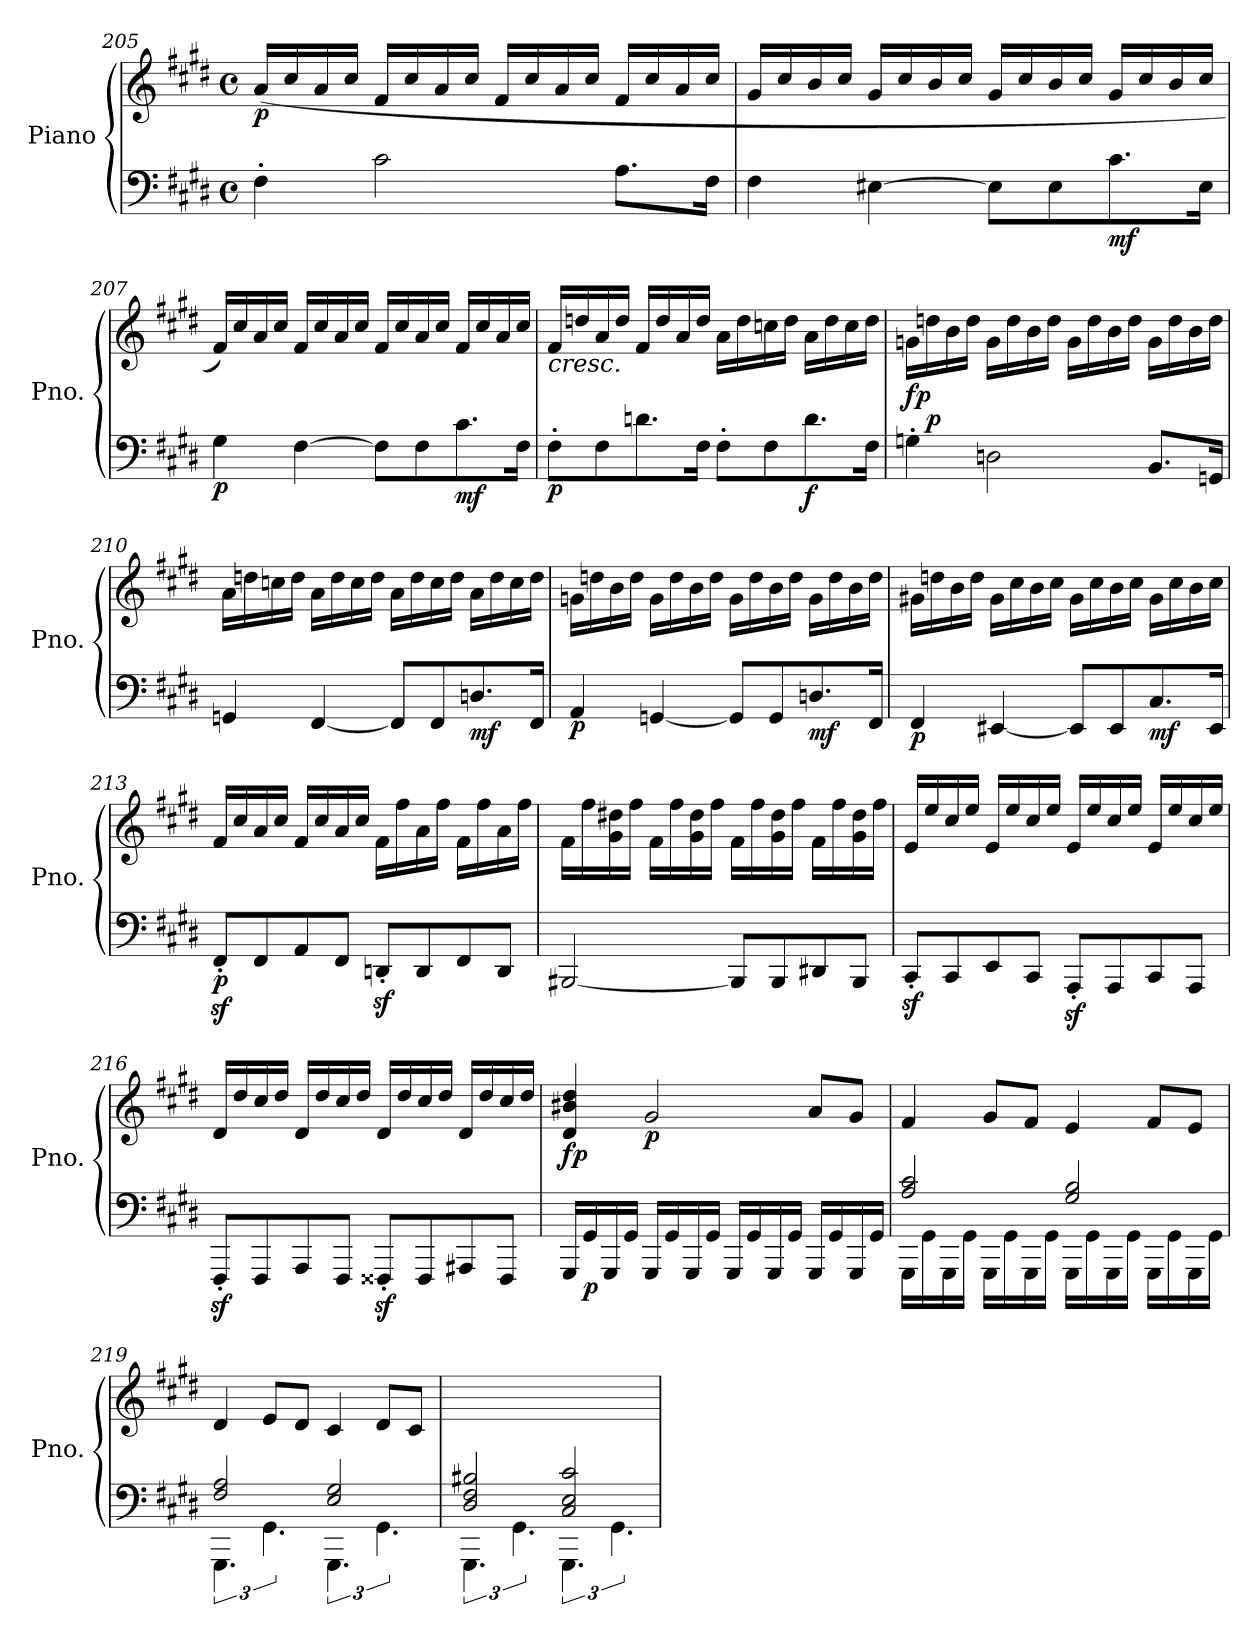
**kern	**kern	**dynam
*part1	*part1	*part1
*staff2	*staff1	*staff1/2
*I"Piano	*	*
*I'Pno.	*	*
*clefF4	*clefG2	*
*k[f#c#g#d#]	*k[f#c#g#d#]	*
*M4/4	*M4/4	*
*met(c)	*met(c)	*
=205	=205	=205
!	!	!LO:DY:b
4F#'\	(16a/LL	p
.	16cc#/	.
.	16a/	.
.	16cc#/JJ	.
2c#\	16f#/LL	.
.	16cc#/	.
.	16a/	.
.	16cc#/JJ	.
.	16f#/LL	.
.	16cc#/	.
.	16a/	.
.	16cc#/JJ	.
8.A\L	16f#/LL	.
.	16cc#/	.
.	16a/	.
16F#\Jk	16cc#/JJ	.
=206	=206	=206
4F#\	16g#/LL	.
.	16cc#/	.
.	16b/	.
.	16cc#/JJ	.
[4E#X\	16g#/LL	.
.	16cc#/	.
.	16b/	.
.	16cc#/JJ	.
8E#\L]	16g#/LL	.
.	16cc#/	.
8E#\	16b/	.
.	16cc#/JJ	.
!	!	!LO:DY:b=2
8.c#\	16g#/LL	mf
.	16cc#/	.
.	16b/	.
16E#\Jk	16cc#/JJ	.
!!LO:LB:g=z
=207	=207	=207
!	!	!LO:DY:b=2
4G#\	16f#/LL)	p
.	16cc#/	.
.	16a/	.
.	16cc#/JJ	.
[4F#\	16f#/LL	.
.	16cc#/	.
.	16a/	.
.	16cc#/JJ	.
8F#\L]	16f#/LL	.
.	16cc#/	.
8F#\	16a/	.
.	16cc#/JJ	.
!	!	!LO:DY:b=2
8.c#\	16f#/LL	mf
.	16cc#/	.
.	16a/	.
16F#\Jk	16cc#/JJ	.
=208	=208	=208
!	!	!LO:HP:b
!	!	!LO:DY:n=1:b=2
8F#'\L	16f#/LL	< p
.	16ddn/	.
8F#\	16a/	.
.	16dd/JJ	.
8.dn\	16f#/LL	.
.	16dd/	.
.	16a/	.
16F#\Jk	16dd/JJ	.
8F#'\L	16a\LL	.
.	16dd\	.
8F#\	16ccn\	.
.	16dd\JJ	.
!	!	!LO:DY:n=2:b=2
8.d\	16a\LL	f
.	16dd\	.
.	16cc\	.
16F#\Jk	16dd\JJ	.
.	.	[
=209	=209	=209
!	!	!LO:DY:b
4Gn'\	16gn\LL	fp
!	!	!LO:DY:b
.	16ddn\	p
.	16b\	.
.	16dd\JJ	.
2Dn\	16g\LL	.
.	16dd\	.
.	16b\	.
.	16dd\JJ	.
.	16g\LL	.
.	16dd\	.
.	16b\	.
.	16dd\JJ	.
8.BB/L	16g\LL	.
.	16dd\	.
.	16b\	.
16GGn/Jk	16dd\JJ	.
!!LO:PB:g=z
=210	=210	=210
4GGn/	16a\LL	.
.	16ddn\	.
.	16ccn\	.
.	16dd\JJ	.
[4FF#/	16a\LL	.
.	16dd\	.
.	16cc\	.
.	16dd\JJ	.
8FF#/L]	16a\LL	.
.	16dd\	.
8FF#/	16cc\	.
.	16dd\JJ	.
!	!	!LO:DY:b=2
8.Dn/	16a\LL	mf
.	16dd\	.
.	16cc\	.
16FF#/Jk	16dd\JJ	.
=211	=211	=211
!	!	!LO:DY:b=2
4AA/	16gn\LL	p
.	16ddn\	.
.	16b\	.
.	16dd\JJ	.
[4GGn/	16g\LL	.
.	16dd\	.
.	16b\	.
.	16dd\JJ	.
8GG/L]	16g\LL	.
.	16dd\	.
8GG/	16b\	.
.	16dd\JJ	.
!	!	!LO:DY:b=2
8.Dn/	16g\LL	mf
.	16dd\	.
.	16b\	.
16FF#/Jk	16dd\JJ	.
=212	=212	=212
!	!	!LO:DY:b=2
4FF#/	16g#X\LL	p
.	16ddn\	.
.	16b\	.
.	16dd\JJ	.
[4EE#X/	16g#\LL	.
.	16cc#\	.
.	16b\	.
.	16cc#\JJ	.
8EE#/L]	16g#\LL	.
.	16cc#\	.
8EE#/	16b\	.
.	16cc#\JJ	.
!	!	!LO:DY:b=2
8.C#/	16g#\LL	mf
.	16cc#\	.
.	16b\	.
16EE#/Jk	16cc#\JJ	.
!!LO:LB:g=z
=213	=213	=213
!	!	!LO:DY:b=2
8FF#z>'/L	16f#/LL	p
.	16cc#/	.
8FF#/	16a/	.
.	16cc#/JJ	.
8AA/	16f#/LL	.
.	16cc#/	.
8FF#/J	16a/	.
.	16cc#/JJ	.
8DDnz>'/L	16f#\LL	.
.	16ff#\	.
8DD/	16a\	.
.	16ff#\JJ	.
8FF#/	16f#\LL	.
.	16ff#\	.
8DD/J	16a\	.
.	16ff#\JJ	.
=214	=214	=214
[2BBB#X/	16f#\LL	.
.	16ff#\	.
.	16g#\ 16dd#X\	.
.	16ff#\JJ	.
.	16f#\LL	.
.	16ff#\	.
.	16g#\ 16dd#\	.
.	16ff#\JJ	.
8BBB#/L]	16f#\LL	.
.	16ff#\	.
8BBB#/	16g#\ 16dd#\	.
.	16ff#\JJ	.
8DD#X/	16f#\LL	.
.	16ff#\	.
8BBB#/J	16g#\ 16dd#\	.
.	16ff#\JJ	.
=215	=215	=215
8CC#z>'/L	16e/LL	.
.	16ee/	.
8CC#/	16cc#/	.
.	16ee/JJ	.
8EE/	16e/LL	.
.	16ee/	.
8CC#/J	16cc#/	.
.	16ee/JJ	.
8AAAz>'/L	16e/LL	.
.	16ee/	.
8AAA/	16cc#/	.
.	16ee/JJ	.
8CC#/	16e/LL	.
.	16ee/	.
8AAA/J	16cc#/	.
.	16ee/JJ	.
!!LO:LB:g=z
=216	=216	=216
8FFF#z>'/L	16d#/LL	.
.	16dd#/	.
8FFF#/	16cc#/	.
.	16dd#/JJ	.
8AAA/	16d#/LL	.
.	16dd#/	.
8FFF#/J	16cc#/	.
.	16dd#/JJ	.
8FFF##Xz>'/L	16d#/LL	.
.	16dd#/	.
8FFF##/	16cc#/	.
.	16dd#/JJ	.
8AAA#X/	16d#/LL	.
.	16dd#/	.
8FFF##/J	16cc#/	.
.	16dd#/JJ	.
=217	=217	=217
!	!	!LO:DY:b
16GGG#/LL	4d#/ 4b#X/ 4dd#/	fp
!	!	!LO:DY:b=2
16GG#/	.	p
16GGG#/	.	.
16GG#/JJ	.	.
!	!	!LO:DY:b
16GGG#/LL	2g#/	p
16GG#/	.	.
16GGG#/	.	.
16GG#/JJ	.	.
16GGG#/LL	.	.
16GG#/	.	.
16GGG#/	.	.
16GG#/JJ	.	.
16GGG#/LL	8a/L	.
16GG#/	.	.
16GGG#/	8g#/J	.
16GG#/JJ	.	.
=218	=218	=218
*^	*	*
2A/ 2c#/	16GGG#\LL	4f#:/	.
.	16GG#\	.	.
.	16GGG#\	.	.
.	16GG#\JJ	.	.
.	16GGG#\LL	8g#/L	.
.	16GG#\	.	.
.	16GGG#\	8f#/J	.
.	16GG#\JJ	.	.
2G#/ 2B/	16GGG#\LL	4e/	.
.	16GG#\	.	.
.	16GGG#\	.	.
.	16GG#\JJ	.	.
.	16GGG#\LL	8f#/L	.
.	16GG#\	.	.
.	16GGG#\	8e/J	.
.	16GG#\JJ	.	.
=219	=219	=219	=219
2F#/ 2A/	6.GGG#\	4d#/	.
.	6.GG#\	8e/L	.
.	.	8d#/J	.
2E/ 2G#/	6.GGG#\	4c#/	.
.	6.GG#\	8d#/L	.
.	.	8c#/J	.
!!LO:LB:g=z
=220	=220	=220	=220
2D#/ 2F#/ 2B#X/	6.GGG#\	1ryy	.
.	6.GG#\	.	.
2C#/ 2E/ 2c#/	6.GGG#\	.	.
.	6.GG#\	.	.
*v	*v	*	*
=	=	=
*-	*-	*-
